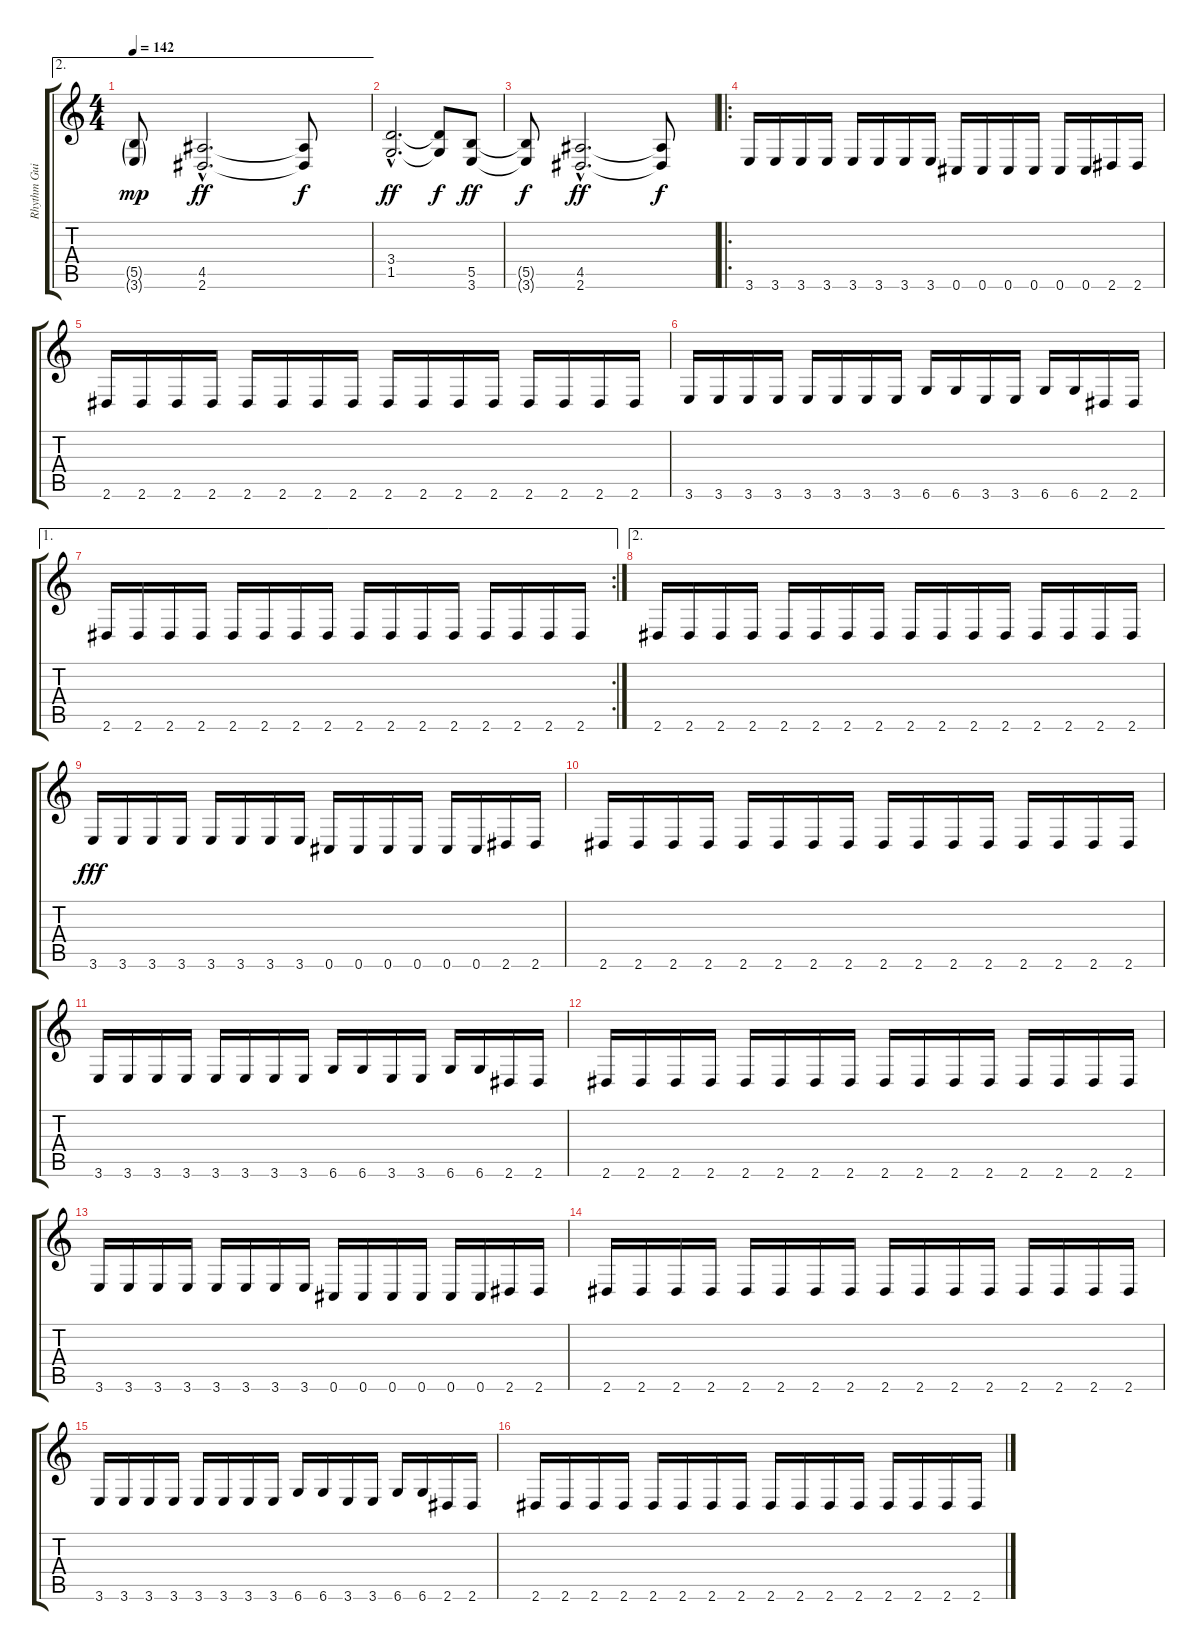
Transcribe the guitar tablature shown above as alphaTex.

\track ("Rhythm Guitar" "Rhythm Gui") {instrument overdrivenguitar}
\staff {score tabs}
\tuning (Db4 Ab3 E3 B2 Gb2 Db2) {hide}
\ae 2
\ts (4 4)
\tempo 142
\clef g2
\ks c
(5.5{g} 3.6{g}).8{dy mp} (4.5{hac} 2.6{hac}).2{d dy ff} (4.5{t} 2.6{t}).8{dy f} |
(3.4{hac} 1.5{hac}).2{d dy ff} (3.4{t} 1.5{t}).8{dy f} (5.5 3.6).8{dy ff} |
(5.5{t} 3.6{t}).8{dy f} (4.5{hac} 2.6{hac}).2{d dy ff} (4.5{t} 2.6{t}).8{dy f} |
\ro
3.6.16 3.6.16 3.6.16 3.6.16 3.6.16 3.6.16 3.6.16 3.6.16 0.6.16 0.6.16 0.6.16 0.6.16 0.6.16 0.6.16 2.6.16 2.6.16 |
2.6.16 2.6.16 2.6.16 2.6.16 2.6.16 2.6.16 2.6.16 2.6.16 2.6.16 2.6.16 2.6.16 2.6.16 2.6.16 2.6.16 2.6.16 2.6.16 |
3.6.16 3.6.16 3.6.16 3.6.16 3.6.16 3.6.16 3.6.16 3.6.16 6.6.16 6.6.16 3.6.16 3.6.16 6.6.16 6.6.16 2.6.16 2.6.16 |
\ae 1
\rc 2
2.6.16 2.6.16 2.6.16 2.6.16 2.6.16 2.6.16 2.6.16 2.6.16 2.6.16 2.6.16 2.6.16 2.6.16 2.6.16 2.6.16 2.6.16 2.6.16 |
\ae 2
2.6.16 2.6.16 2.6.16 2.6.16 2.6.16 2.6.16 2.6.16 2.6.16 2.6.16 2.6.16 2.6.16 2.6.16 2.6.16 2.6.16 2.6.16 2.6.16 |
3.6.16{dy fff} 3.6.16 3.6.16 3.6.16 3.6.16 3.6.16 3.6.16 3.6.16 0.6.16 0.6.16 0.6.16 0.6.16 0.6.16 0.6.16 2.6.16 2.6.16 |
2.6.16 2.6.16 2.6.16 2.6.16 2.6.16 2.6.16 2.6.16 2.6.16 2.6.16 2.6.16 2.6.16 2.6.16 2.6.16 2.6.16 2.6.16 2.6.16 |
3.6.16 3.6.16 3.6.16 3.6.16 3.6.16 3.6.16 3.6.16 3.6.16 6.6.16 6.6.16 3.6.16 3.6.16 6.6.16 6.6.16 2.6.16 2.6.16 |
2.6.16 2.6.16 2.6.16 2.6.16 2.6.16 2.6.16 2.6.16 2.6.16 2.6.16 2.6.16 2.6.16 2.6.16 2.6.16 2.6.16 2.6.16 2.6.16 |
3.6.16 3.6.16 3.6.16 3.6.16 3.6.16 3.6.16 3.6.16 3.6.16 0.6.16 0.6.16 0.6.16 0.6.16 0.6.16 0.6.16 2.6.16 2.6.16 |
2.6.16 2.6.16 2.6.16 2.6.16 2.6.16 2.6.16 2.6.16 2.6.16 2.6.16 2.6.16 2.6.16 2.6.16 2.6.16 2.6.16 2.6.16 2.6.16 |
3.6.16 3.6.16 3.6.16 3.6.16 3.6.16 3.6.16 3.6.16 3.6.16 6.6.16 6.6.16 3.6.16 3.6.16 6.6.16 6.6.16 2.6.16 2.6.16 |
2.6.16 2.6.16 2.6.16 2.6.16 2.6.16 2.6.16 2.6.16 2.6.16 2.6.16 2.6.16 2.6.16 2.6.16 2.6.16 2.6.16 2.6.16 2.6.16
